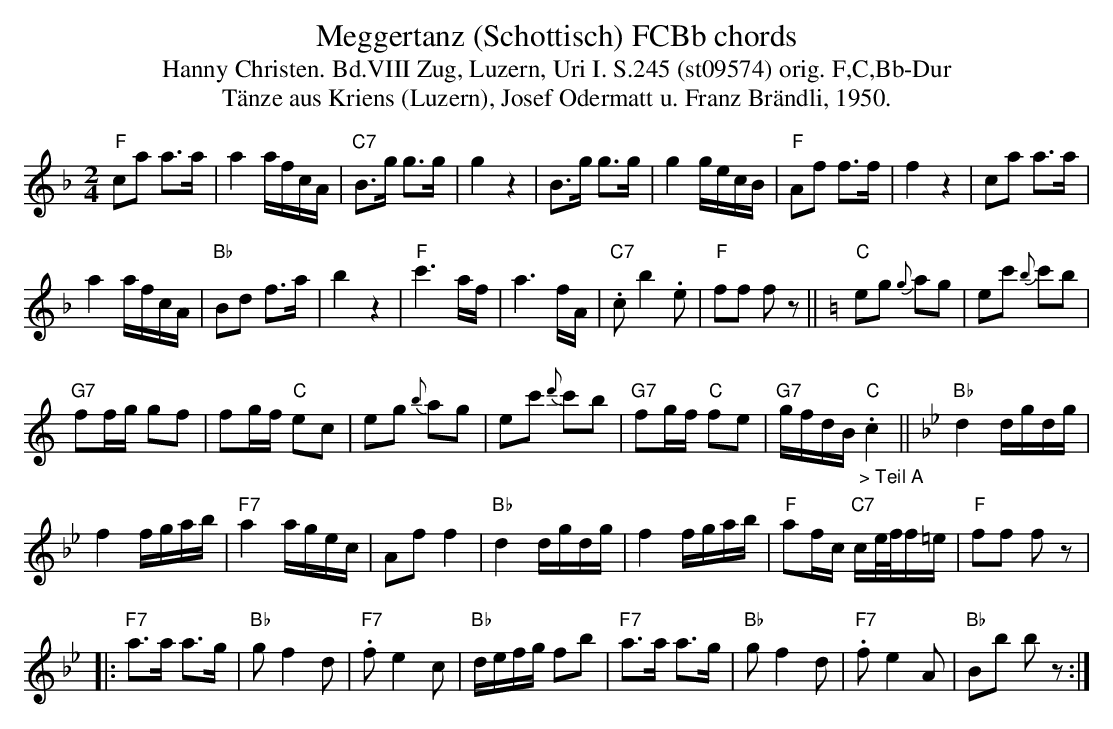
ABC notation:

X:1
T: Meggertanz (Schottisch) FCBb chords
T:Hanny Christen. Bd.VIII Zug, Luzern, Uri I. S.245 (st09574) orig. F,C,Bb-Dur
T: T\"anze aus Kriens (Luzern), Josef Odermatt u. Franz Brändli, 1950.
M:2/4
L:1/8
K:F %%MIDI gchordon
"F"ca a>a | a2 a/f/c/A/ | "C7"B>g g>g | g2z2 | B>g g>g | g2 g/e/c/B/ | "F"Af f>f | f2z2 | ca a>a |
a2 a/f/c/A/ | "Bb"Bd f>a | b2z2 | "F"c'3 a/f/ | a3 f/A/ | "C7".cb2.e | "F"ff fz || [K:C] "C"eg {g}ag | ec' {b}c'b |
"G7"ff/g/ gf | fg/f/ "C"ec | eg {b}ag | ec' {d'}c'b | "G7"fg/f/ "C"fe | "G7"g/f/d/B/ "_> Teil A""C".c2 || [K:Bb][L:1/16] "Bb"d4 dgdg |
f4 fgab | "F7"a4 agec | A2f2f4 | "Bb"d4 dgdg | f4 fgab | "F"a2fc "C7"ce/f/f=e | "F"f2f2 f2 z2 |
|: [L:1/8] "F7"a>a a>g | "Bb"gf2d | "F7".fe2c | "Bb"d/e/f/g/ fb | "F7"a>a a>g | "Bb"gf2d | "F7".fe2A | "Bb"Bb bz :|
